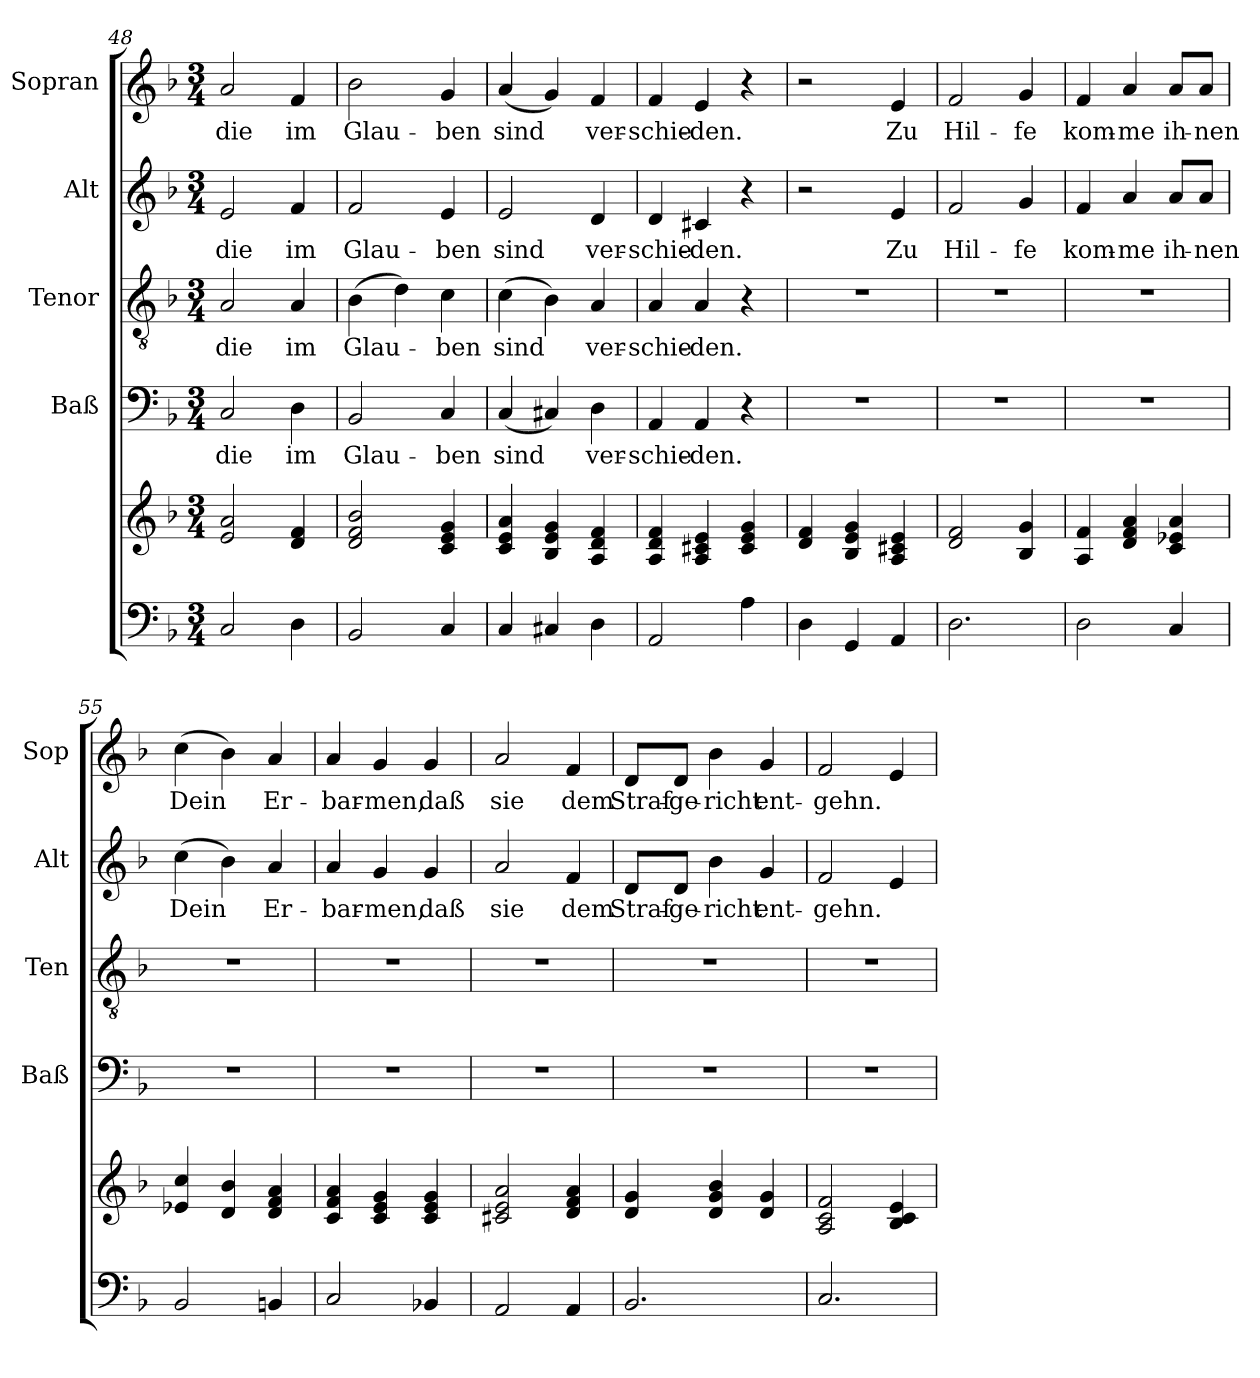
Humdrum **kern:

**kern	**kern	**kern	**text	**kern	**text	**kern	**text	**kern	**text
*part5	*part5	*part4	*part4	*part3	*part3	*part2	*part2	*part1	*part1
*staff6	*staff5	*staff4	*staff4	*staff3	*staff3	*staff2	*staff2	*staff1	*staff1
*	*	*I"Baß	*	*I"Tenor	*	*I"Alt	*	*I"Sopran	*
*	*	*I'Baß	*	*I'Ten	*	*I'Alt	*	*I'Sop	*
*clefF4	*clefG2	*clefF4	*	*clefGv2	*	*clefG2	*	*clefG2	*
*k[b-]	*k[b-]	*k[b-]	*	*k[b-]	*	*k[b-]	*	*k[b-]	*
*F:	*F:	*F:	*	*F:	*	*F:	*	*F:	*
*M3/4	*M3/4	*M3/4	*	*M3/4	*	*M3/4	*	*M3/4	*
=48	=48	=48	=48	=48	=48	=48	=48	=48	=48
!	!	!	!LO:LY:b	!	!LO:LY:b	!	!LO:LY:b	!	!LO:LY:b
2C/	2e/ 2a/	2C/	die	2A/	die	2e/	die	2a/	die
!	!	!	!LO:LY:b	!	!LO:LY:b	!	!LO:LY:b	!	!LO:LY:b
4D\	4d/ 4f/	4D\	im	4A/	im	4f/	im	4f/	im
=49	=49	=49	=49	=49	=49	=49	=49	=49	=49
!	!	!	!LO:LY:b	!	!LO:LY:b	!	!LO:LY:b	!	!LO:LY:b
2BB-/	2d/ 2f/ 2b-/	2BB-/	Glau-	(>4B-\	Glau-	2f/	Glau-	2b-\	Glau-
.	.	.	.	4d\)	.	.	.	.	.
!	!	!	!LO:LY:b	!	!LO:LY:b	!	!LO:LY:b	!	!LO:LY:b
4C/	4c/ 4e/ 4g/	4C/	-ben	4c\	-ben	4e/	-ben	4g/	-ben
=50	=50	=50	=50	=50	=50	=50	=50	=50	=50
!	!	!	!LO:LY:b	!	!LO:LY:b	!	!LO:LY:b	!	!LO:LY:b
4C/	4c/ 4e/ 4a/	(<4C/	sind	(>4c\	sind	2e/	sind	(<4a/	sind
4C#X/	4B-/ 4e/ 4g/	4C#X/)	.	4B-\)	.	.	.	4g/)	.
!	!	!	!LO:LY:b	!	!LO:LY:b	!	!LO:LY:b	!	!LO:LY:b
4D\	4A/ 4d/ 4f/	4D\	ver-	4A/	ver-	4d/	ver-	4f/	ver-
=51	=51	=51	=51	=51	=51	=51	=51	=51	=51
!	!	!	!LO:LY:b	!	!LO:LY:b	!	!LO:LY:b	!	!LO:LY:b
2AA/	4A/ 4d/ 4f/	4AA/	-schie-	4A/	-schie-	4d/	-schie-	4f/	-schie-
!	!	!	!LO:LY:b	!	!LO:LY:b	!	!LO:LY:b	!	!LO:LY:b
.	4A/ 4c#X/ 4e/	4AA/	-den.	4A/	-den.	4c#X/	-den.	4e/	-den.
4A\	4c#/ 4e/ 4g/	4r	.	4r	.	4r	.	4r	.
!!LO:PB:g=z
=52	=52	=52	=52	=52	=52	=52	=52	=52	=52
4D\	4d/ 4f/	2.r	.	2.r	.	2r	.	2r	.
4GG/	4B-/ 4e/ 4g/	.	.	.	.	.	.	.	.
!	!	!	!	!	!	!	!LO:LY:b	!	!LO:LY:b
4AA/	4A/ 4c#X/ 4e/	.	.	.	.	4e/	Zu	4e/	Zu
=53	=53	=53	=53	=53	=53	=53	=53	=53	=53
!	!	!	!	!	!	!	!LO:LY:b	!	!LO:LY:b
2.D\	2d/ 2f/	2.r	.	2.r	.	2f/	Hil-	2f/	Hil-
!	!	!	!	!	!	!	!LO:LY:b	!	!LO:LY:b
.	4B-/ 4g/	.	.	.	.	4g/	-fe	4g/	-fe
=54	=54	=54	=54	=54	=54	=54	=54	=54	=54
!	!	!	!	!	!	!	!LO:LY:b	!	!LO:LY:b
2D\	4A/ 4f/	2.r	.	2.r	.	4f/	kom-	4f/	kom-
!	!	!	!	!	!	!	!LO:LY:b	!	!LO:LY:b
.	4d/ 4f/ 4a/	.	.	.	.	4a/	-me	4a/	-me
!	!	!	!	!	!	!	!LO:LY:b	!	!LO:LY:b
4C/	4c/ 4e-X/ 4a/	.	.	.	.	8a/L	ih-	8a/L	ih-
!	!	!	!	!	!	!	!LO:LY:b	!	!LO:LY:b
.	.	.	.	.	.	8a/J	-nen	8a/J	-nen
=55	=55	=55	=55	=55	=55	=55	=55	=55	=55
!	!	!	!	!	!	!	!LO:LY:b	!	!LO:LY:b
2BB-/	4e-X/ 4cc/	2.r	.	2.r	.	(>4cc\	Dein	(>4cc\	Dein
.	4d/ 4b-/	.	.	.	.	4b-\)	.	4b-\)	.
!	!	!	!	!	!	!	!LO:LY:b	!	!LO:LY:b
4BBn/	4d/ 4f/ 4a/	.	.	.	.	4a/	Er-	4a/	Er-
=56	=56	=56	=56	=56	=56	=56	=56	=56	=56
!	!	!	!	!	!	!	!LO:LY:b	!	!LO:LY:b
2C/	4c/ 4f/ 4a/	2.r	.	2.r	.	4a/	-bar-	4a/	-bar-
!	!	!	!	!	!	!	!LO:LY:b	!	!LO:LY:b
.	4c/ 4e/ 4g/	.	.	.	.	4g/	-men,	4g/	-men,
!	!	!	!	!	!	!	!LO:LY:b	!	!LO:LY:b
4BB-X/	4c/ 4e/ 4g/	.	.	.	.	4g/	daß	4g/	daß
=57	=57	=57	=57	=57	=57	=57	=57	=57	=57
!	!	!	!	!	!	!	!LO:LY:b	!	!LO:LY:b
2AA/	2c#X/ 2e/ 2a/	2.r	.	2.r	.	2a/	sie	2a/	sie
!	!	!	!	!	!	!	!LO:LY:b	!	!LO:LY:b
4AA/	4d/ 4f/ 4a/	.	.	.	.	4f/	dem	4f/	dem
=58	=58	=58	=58	=58	=58	=58	=58	=58	=58
!	!	!	!	!	!	!	!LO:LY:b	!	!LO:LY:b
2.BB-/	4d/ 4g/	2.r	.	2.r	.	8d/L	Straf-	8d/L	Straf-
!	!	!	!	!	!	!	!LO:LY:b	!	!LO:LY:b
.	.	.	.	.	.	8d/J	-ge-	8d/J	-ge-
!	!	!	!	!	!	!	!LO:LY:b	!	!LO:LY:b
.	4d/ 4g/ 4b-/	.	.	.	.	4b-\	-richt	4b-\	-richt
!	!	!	!	!	!	!	!LO:LY:b	!	!LO:LY:b
.	4d/ 4g/	.	.	.	.	4g/	ent-	4g/	ent-
=59	=59	=59	=59	=59	=59	=59	=59	=59	=59
!	!	!	!	!	!	!	!LO:LY:b	!	!LO:LY:b
2.C/	2A/ 2c/ 2f/	2.r	.	2.r	.	2f/	-gehn.	2f/	-gehn.
.	4B-/ 4c/ 4e/	.	.	.	.	4e/	.	4e/	.
=	=	=	=	=	=	=	=	=	=
*-	*-	*-	*-	*-	*-	*-	*-	*-	*-
